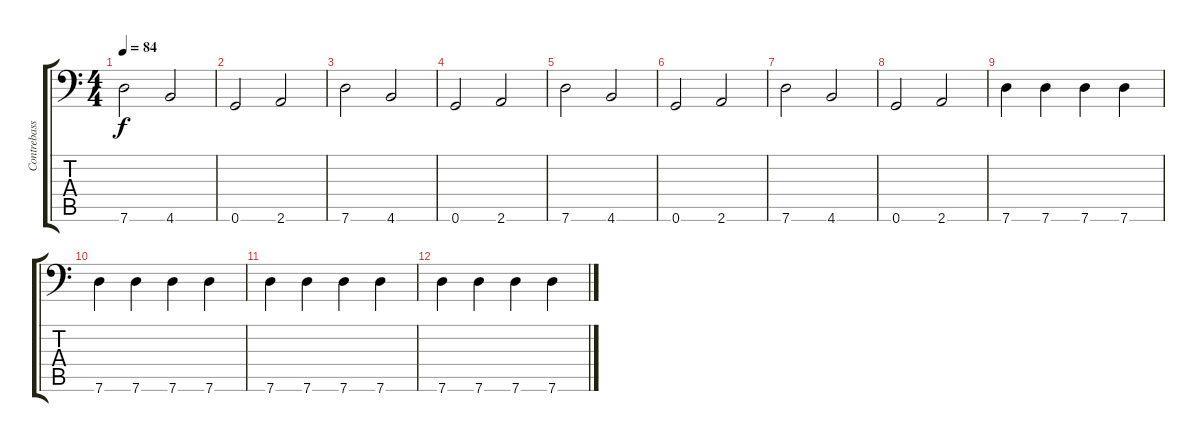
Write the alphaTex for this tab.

\track ("Contrebasse" "Contrebass") {instrument contrabass}
\staff {score tabs}
\tuning (E4 B3 G3 D3 A2 G1) {hide}
\ts (4 4)
\tempo 84
\clef f4
\ks c
7.6.2{dy f} 4.6.2 |
0.6.2 2.6.2 |
7.6.2 4.6.2 |
0.6.2 2.6.2 |
7.6.2 4.6.2 |
0.6.2 2.6.2 |
7.6.2 4.6.2 |
0.6.2 2.6.2 |
7.6.4 7.6.4 7.6.4 7.6.4 |
7.6.4 7.6.4 7.6.4 7.6.4 |
7.6.4 7.6.4 7.6.4 7.6.4 |
7.6.4 7.6.4 7.6.4 7.6.4
